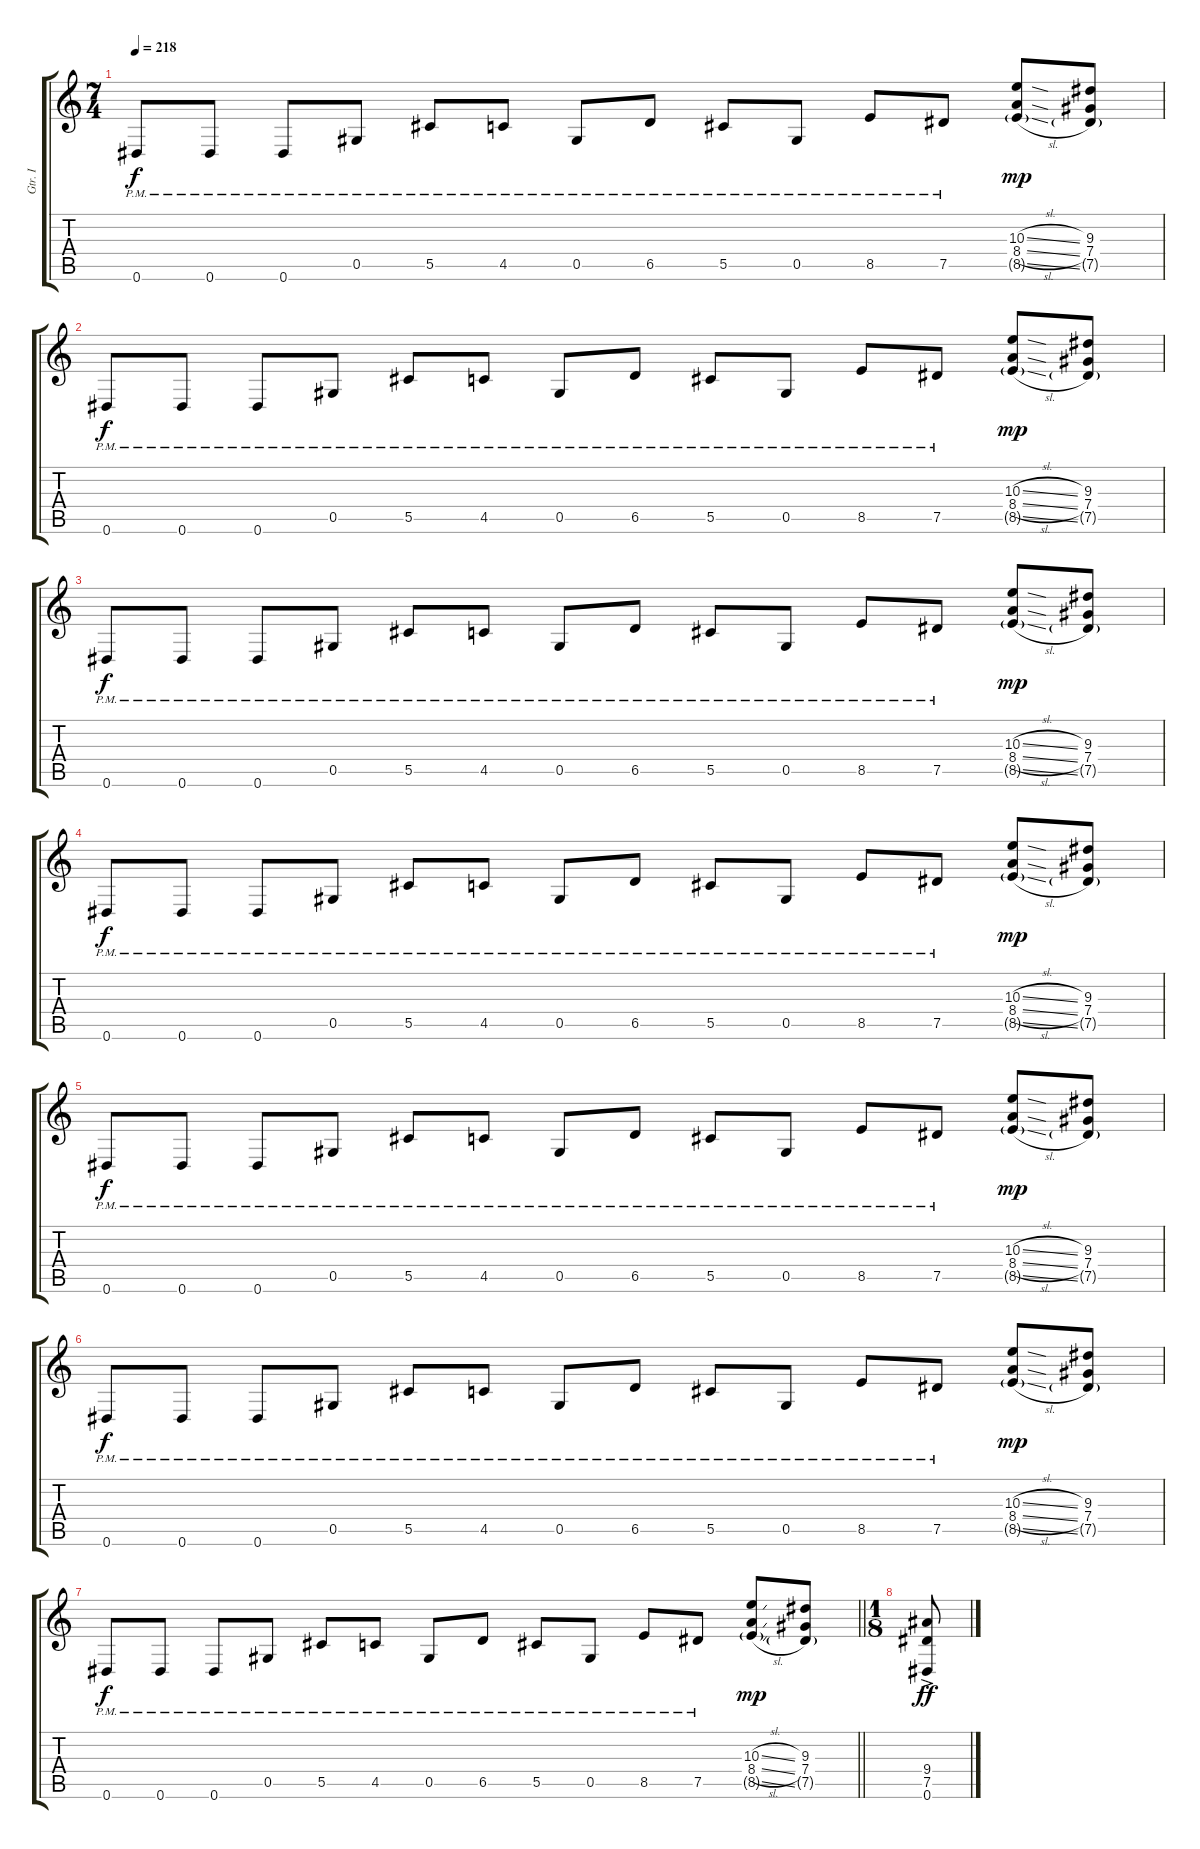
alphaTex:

\track ("Gtr. I" "Gtr. I") {instrument overdrivenguitar}
\staff {score tabs}
\tuning (Eb4 Bb3 Gb3 Db3 Ab2 Eb2) {hide}
\ts (7 4)
\tempo 218
\clef g2
\ks c
0.6{pm}.8{dy f} 0.6{pm}.8 0.6{pm}.8 0.5{pm}.8 5.5{pm}.8 4.5{pm}.8 0.5{pm}.8 6.5{pm}.8 5.5{pm}.8 0.5{pm}.8 8.5{pm}.8 7.5{pm}.8 (10.3{sl} 8.4{sl} 8.5{sl g}).8{dy mp} (9.3 7.4 7.5{g}).8 |
0.6{pm}.8{dy f} 0.6{pm}.8 0.6{pm}.8 0.5{pm}.8 5.5{pm}.8 4.5{pm}.8 0.5{pm}.8 6.5{pm}.8 5.5{pm}.8 0.5{pm}.8 8.5{pm}.8 7.5{pm}.8 (10.3{sl} 8.4{sl} 8.5{sl g}).8{dy mp} (9.3 7.4 7.5{g}).8 |
0.6{pm}.8{dy f} 0.6{pm}.8 0.6{pm}.8 0.5{pm}.8 5.5{pm}.8 4.5{pm}.8 0.5{pm}.8 6.5{pm}.8 5.5{pm}.8 0.5{pm}.8 8.5{pm}.8 7.5{pm}.8 (10.3{sl} 8.4{sl} 8.5{sl g}).8{dy mp} (9.3 7.4 7.5{g}).8 |
0.6{pm}.8{dy f} 0.6{pm}.8 0.6{pm}.8 0.5{pm}.8 5.5{pm}.8 4.5{pm}.8 0.5{pm}.8 6.5{pm}.8 5.5{pm}.8 0.5{pm}.8 8.5{pm}.8 7.5{pm}.8 (10.3{sl} 8.4{sl} 8.5{sl g}).8{dy mp} (9.3 7.4 7.5{g}).8 |
0.6{pm}.8{dy f} 0.6{pm}.8 0.6{pm}.8 0.5{pm}.8 5.5{pm}.8 4.5{pm}.8 0.5{pm}.8 6.5{pm}.8 5.5{pm}.8 0.5{pm}.8 8.5{pm}.8 7.5{pm}.8 (10.3{sl} 8.4{sl} 8.5{sl g}).8{dy mp} (9.3 7.4 7.5{g}).8 |
0.6{pm}.8{dy f} 0.6{pm}.8 0.6{pm}.8 0.5{pm}.8 5.5{pm}.8 4.5{pm}.8 0.5{pm}.8 6.5{pm}.8 5.5{pm}.8 0.5{pm}.8 8.5{pm}.8 7.5{pm}.8 (10.3{sl} 8.4{sl} 8.5{sl g}).8{dy mp} (9.3 7.4 7.5{g}).8 |
\barLineRight lightlight
0.6{pm}.8{dy f} 0.6{pm}.8 0.6{pm}.8 0.5{pm}.8 5.5{pm}.8 4.5{pm}.8 0.5{pm}.8 6.5{pm}.8 5.5{pm}.8 0.5{pm}.8 8.5{pm}.8 7.5{pm}.8 (10.3{sl} 8.4{sl} 8.5{sl g}).8{dy mp} (9.3 7.4 7.5{g}).8 |
\ts (1 8)
(9.4{ac} 7.5{ac} 0.6{ac}).8{dy ff}
